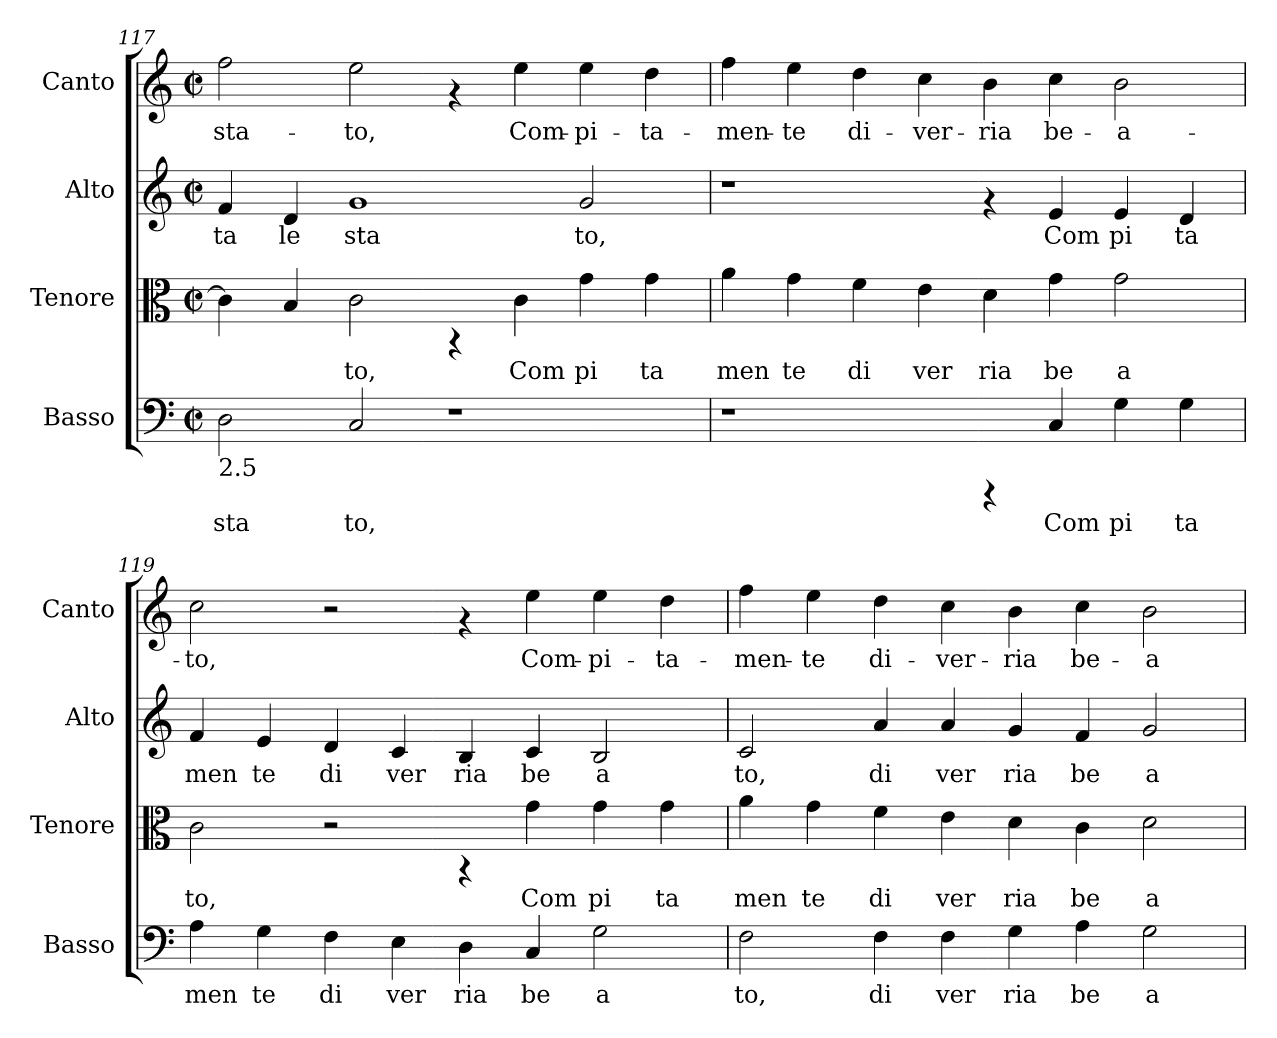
**kern	**text	**kern	**text	**kern	**text	**kern	**text
*part4	*part4	*part3	*part3	*part2	*part2	*part1	*part1
*staff4	*staff4	*staff3	*staff3	*staff2	*staff2	*staff1	*staff1
*I"Basso	*	*I"Tenore	*	*I"Alto	*	*I"Canto	*
*I'Basso	*	*I'Tenore	*	*I'Alto	*	*I'Canto	*
!!LO:PB:g=z
*clefF4	*	*clefC3	*	*clefG2	*	*clefG2	*
*	*	*	*	*	*	*ITrd-3c-5	*
*k[]	*	*k[]	*	*k[]	*	*k[b-]	*
*C:	*	*C:	*	*C:	*	*F:	*
*M2/2	*	*M2/2	*	*M2/2	*	*M2/2	*
*met(c|)	*	*met(c|)	*	*met(c|)	*	*met(c|)	*
=117	=117	=117	=117	=117	=117	=117	=117
!LO:TX:b:t=2.5	!	!	!	!	!	!	!
!	!LO:LY:b:cj	!	!LO:LY:b	!	!LO:LY:b:cj	!	!LO:LY:b:cj
2D\	sta	4c\]	.	4f/	ta	2bb-\	sta-
!	!	!	!LO:LY:b	!	!LO:LY:b:cj	!	!
.	.	4B/	.	4d/	le	.	.
!	!LO:LY:b:cj	!	!LO:LY:b	!	!LO:LY:b:cj	!	!LO:LY:b:cj
2C/	to,	2c\	to,	1g	sta	2aa\	-to,
1r	.	4rAA	.	.	.	4rf	.
!	!	!	!LO:LY:b	!	!	!	!LO:LY:b:cj
.	.	4c\	Com	.	.	4aa\	Com-
!	!	!	!LO:LY:b	!	!LO:LY:b:cj	!	!LO:LY:b:cj
.	.	4g\	pi	2g/	to,	4aa\	-pi-
!	!	!	!LO:LY:b	!	!	!	!LO:LY:b:cj
.	.	4g\	ta	.	.	4gg\	-ta-
=118	=118	=118	=118	=118	=118	=118	=118
!	!	!	!LO:LY:b	!	!	!	!LO:LY:b:cj
1r	.	4a\	men	1r	.	4bb-\	-men-
!	!	!	!LO:LY:b	!	!	!	!LO:LY:b:cj
.	.	4g\	te	.	.	4aa\	-te
!	!	!	!LO:LY:b	!	!	!	!LO:LY:b:cj
.	.	4f\	di	.	.	4gg\	di-
!	!	!	!LO:LY:b	!	!	!	!LO:LY:b:cj
.	.	4e\	ver	.	.	4ff\	-ver-
!	!	!	!LO:LY:b	!	!	!	!LO:LY:b:cj
4rCCC	.	4d\	ria	4rf	.	4ee\	-ria
!	!LO:LY:b:cj	!	!LO:LY:b	!	!LO:LY:b:cj	!	!LO:LY:b:cj
4C/	Com	4g\	be	4e/	Com	4ff\	be-
!	!LO:LY:b:cj	!	!LO:LY:b	!	!LO:LY:b:cj	!	!LO:LY:b:cj
4G\	pi	2g\	a	4e/	pi	2ee\	-a-
!	!LO:LY:b:cj	!	!	!	!LO:LY:b:cj	!	!
4G\	ta	.	.	4d/	ta	.	.
=119	=119	=119	=119	=119	=119	=119	=119
!	!LO:LY:b:cj	!	!LO:LY:b	!	!LO:LY:b:cj	!	!LO:LY:b:cj
4A\	men	2c\	to,	4f/	men	2ff\	-to,
!	!LO:LY:b:cj	!	!	!	!LO:LY:b:cj	!	!
4G\	te	.	.	4e/	te	.	.
!	!LO:LY:b:cj	!	!	!	!LO:LY:b:cj	!	!
4F\	di	2r	.	4d/	di	2r	.
!	!LO:LY:b:cj	!	!	!	!LO:LY:b:cj	!	!
4E\	ver	.	.	4c/	ver	.	.
!	!LO:LY:b:cj	!	!	!	!LO:LY:b:cj	!	!
4D\	ria	4rAA	.	4B/	ria	4rf	.
!	!LO:LY:b:cj	!	!LO:LY:b	!	!LO:LY:b:cj	!	!LO:LY:b:cj
4C/	be	4g\	Com	4c/	be	4aa\	Com-
!	!LO:LY:b:cj	!	!LO:LY:b	!	!LO:LY:b:cj	!	!LO:LY:b:cj
2G\	a	4g\	pi	2B/	a	4aa\	-pi-
!	!	!	!LO:LY:b	!	!	!	!LO:LY:b:cj
.	.	4g\	ta	.	.	4gg\	-ta-
=120	=120	=120	=120	=120	=120	=120	=120
!	!LO:LY:b:cj	!	!LO:LY:b	!	!LO:LY:b:cj	!	!LO:LY:b:cj
2F\	to,	4a\	men	2c/	to,	4bb-\	-men-
!	!	!	!LO:LY:b	!	!	!	!LO:LY:b:cj
.	.	4g\	te	.	.	4aa\	-te
!	!LO:LY:b:cj	!	!LO:LY:b	!	!LO:LY:b:cj	!	!LO:LY:b:cj
4F\	di	4f\	di	4a/	di	4gg\	di-
!	!LO:LY:b:cj	!	!LO:LY:b	!	!LO:LY:b:cj	!	!LO:LY:b:cj
4F\	ver	4e\	ver	4a/	ver	4ff\	-ver-
!	!LO:LY:b:cj	!	!LO:LY:b	!	!LO:LY:b:cj	!	!LO:LY:b:cj
4G\	ria	4d\	ria	4g/	ria	4ee\	-ria
!	!LO:LY:b:cj	!	!LO:LY:b	!	!LO:LY:b:cj	!	!LO:LY:b:cj
4A\	be	4c\	be	4f/	be	4ff\	be-
!	!LO:LY:b:cj	!	!LO:LY:b	!	!LO:LY:b:cj	!	!LO:LY:b:cj
2G\	a	2d\	a	2g/	a	2ee\	-a-
=	=	=	=	=	=	=	=
*-	*-	*-	*-	*-	*-	*-	*-
